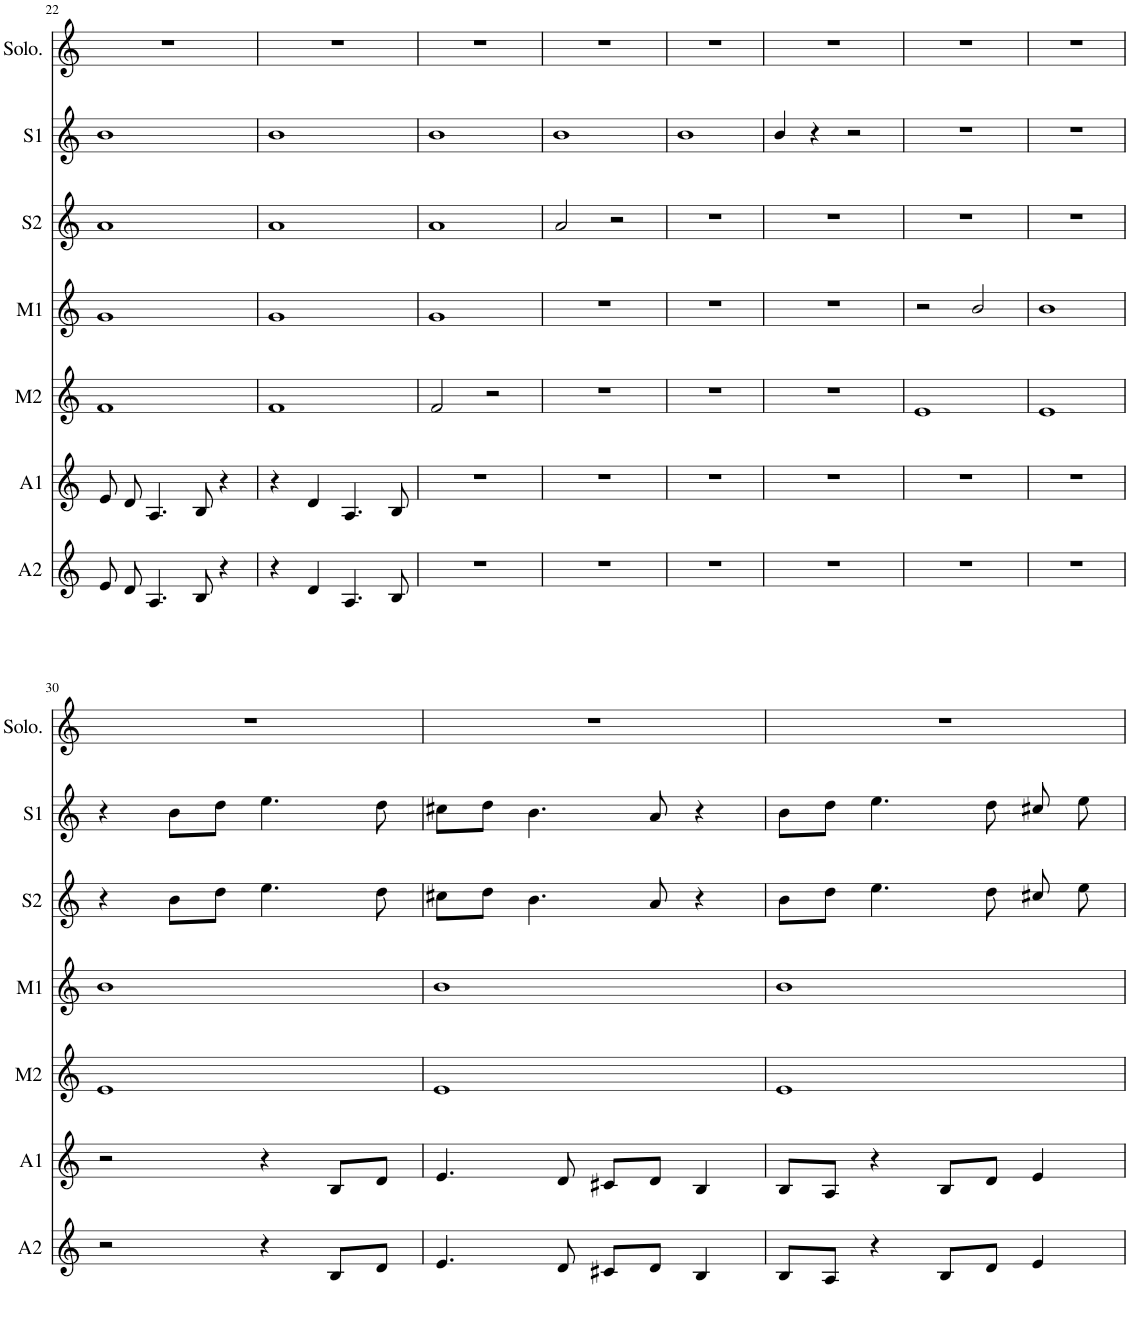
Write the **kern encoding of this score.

**kern	**kern	**kern	**kern	**kern	**kern	**kern
*part7	*part6	*part5	*part4	*part3	*part2	*part1
*staff7	*staff6	*staff5	*staff4	*staff3	*staff2	*staff1
*I"A2	*I"A1	*I"M2	*I"M1	*I"S2	*I"S1	*I"Solo
*I'A2	*I'A1	*I'M2	*I'M1	*I'S2	*I'S1	*I'Solo.
!!LO:PB:g=z
*clefG2	*clefG2	*clefG2	*clefG2	*clefG2	*clefG2	*clefG2
*k[]	*k[]	*k[]	*k[]	*k[]	*k[]	*k[]
*M4/4	*M4/4	*M4/4	*M4/4	*M4/4	*M4/4	*M4/4
=22	=22	=22	=22	=22	=22	=22
8e/	8e/	1f	1g	1a	1b	1r
8d/	8d/	.	.	.	.	.
4.A/	4.A/	.	.	.	.	.
8B/	8B/	.	.	.	.	.
4r	4r	.	.	.	.	.
=23	=23	=23	=23	=23	=23	=23
4r	4r	1f	1g	1a	1b	1r
4d/	4d/	.	.	.	.	.
4.A/	4.A/	.	.	.	.	.
8B/	8B/	.	.	.	.	.
=24	=24	=24	=24	=24	=24	=24
1r	1r	2f/	1g	1a	1b	1r
.	.	2r	.	.	.	.
=25	=25	=25	=25	=25	=25	=25
1r	1r	1r	1r	2a/	1b	1r
.	.	.	.	2r	.	.
=26	=26	=26	=26	=26	=26	=26
1r	1r	1r	1r	1r	1b	1r
=27	=27	=27	=27	=27	=27	=27
1r	1r	1r	1r	1r	4b/	1r
.	.	.	.	.	4r	.
.	.	.	.	.	2r	.
=28	=28	=28	=28	=28	=28	=28
1r	1r	1e	2r	1r	1r	1r
.	.	.	2b/	.	.	.
=29	=29	=29	=29	=29	=29	=29
1r	1r	1e	1b	1r	1r	1r
!!LO:LB:g=z
=30	=30	=30	=30	=30	=30	=30
2r	2r	1e	1b	4r	4r	1r
.	.	.	.	8b\L	8b\L	.
.	.	.	.	8dd\J	8dd\J	.
4r	4r	.	.	4.ee\	4.ee\	.
8B/L	8B/L	.	.	.	.	.
8d/J	8d/J	.	.	8dd\	8dd\	.
=31	=31	=31	=31	=31	=31	=31
4.e/	4.e/	1e	1b	8cc#X\L	8cc#X\L	1r
.	.	.	.	8dd\J	8dd\J	.
.	.	.	.	4.b\	4.b\	.
8d/	8d/	.	.	.	.	.
8c#X/L	8c#X/L	.	.	.	.	.
8d/J	8d/J	.	.	8a/	8a/	.
4B/	4B/	.	.	4r	4r	.
=32	=32	=32	=32	=32	=32	=32
8B/L	8B/L	1e	1b	8b\L	8b\L	1r
8A/J	8A/J	.	.	8dd\J	8dd\J	.
4r	4r	.	.	4.ee\	4.ee\	.
8B/L	8B/L	.	.	.	.	.
8d/J	8d/J	.	.	8dd\	8dd\	.
4e/	4e/	.	.	8cc#X/	8cc#X/	.
.	.	.	.	8ee\	8ee\	.
=	=	=	=	=	=	=
*-	*-	*-	*-	*-	*-	*-
